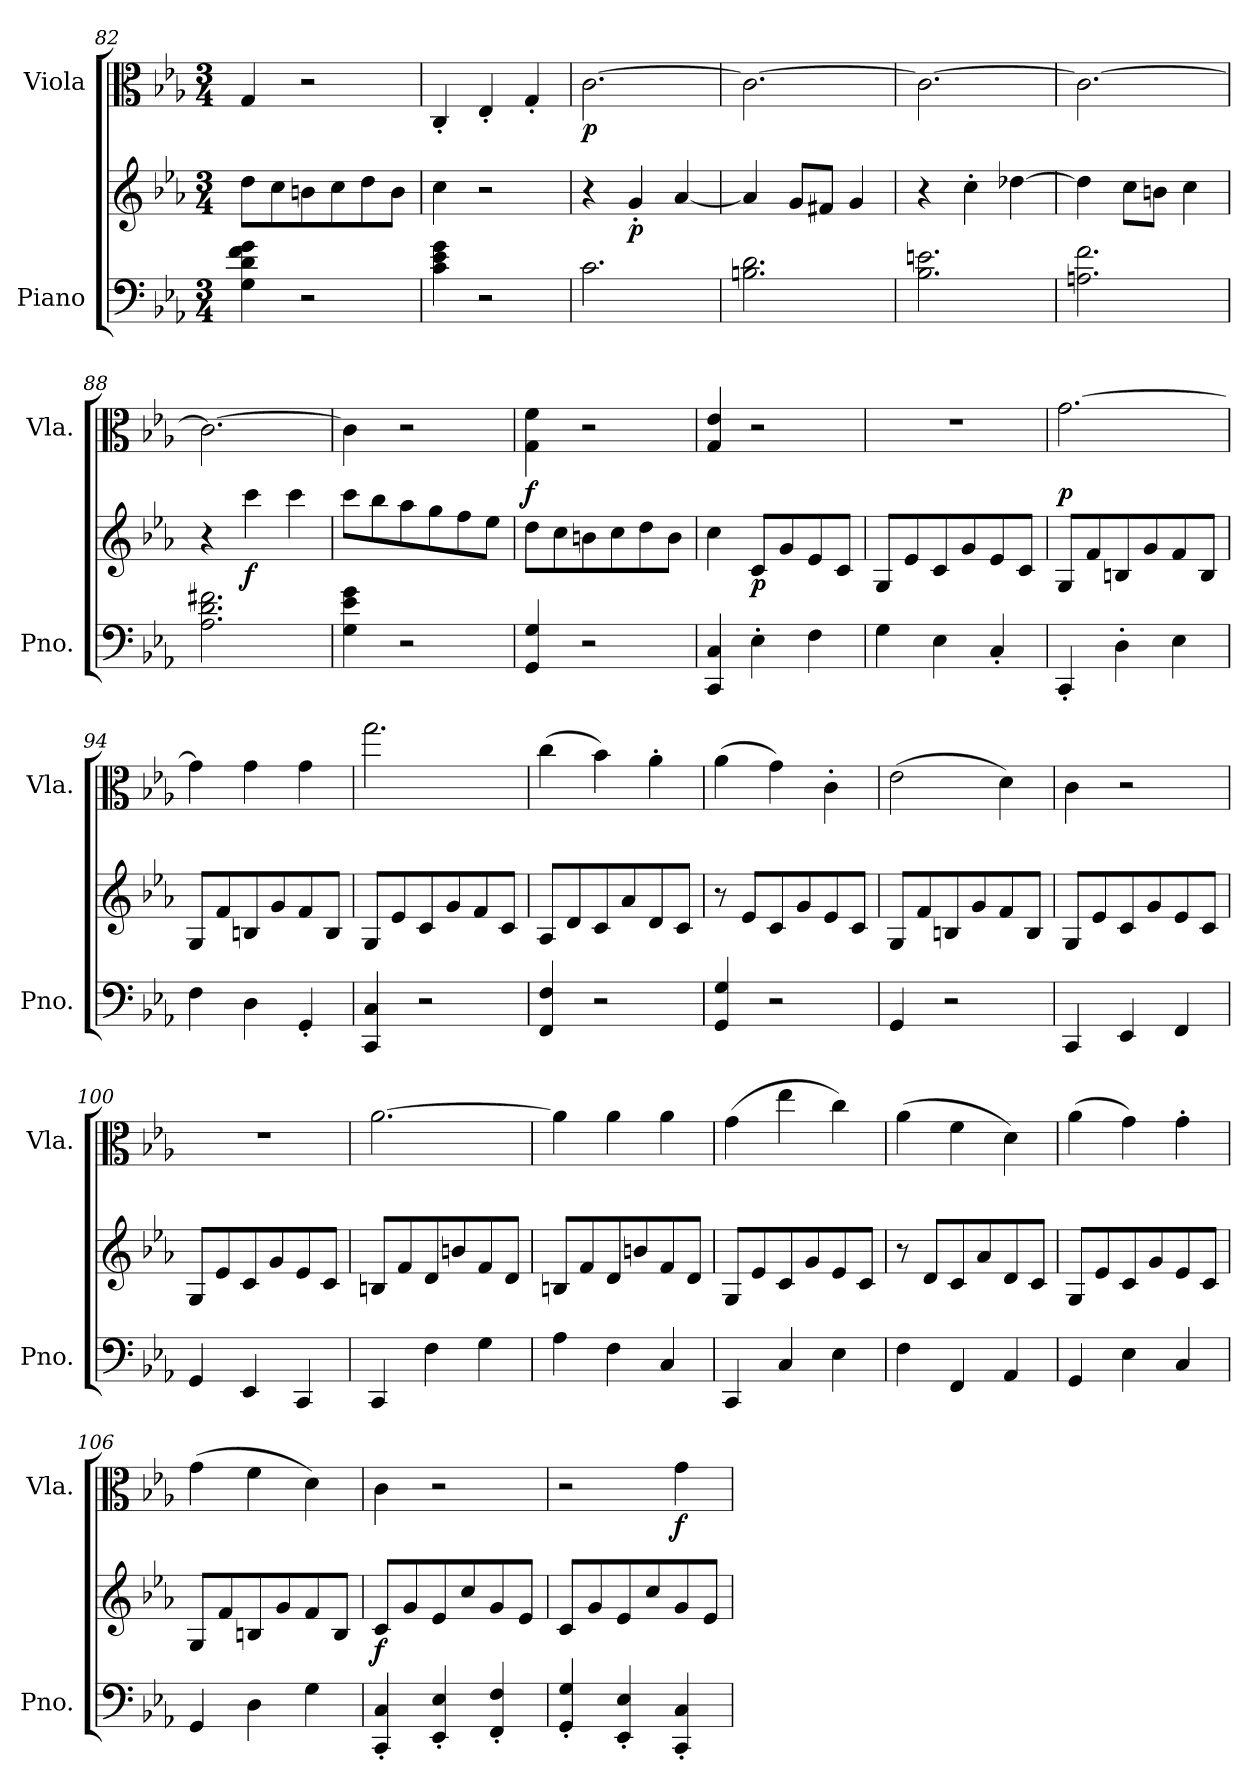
**kern	**kern	**dynam	**kern	**dynam
*part2	*part2	*part2	*part1	*part1
*staff3	*staff2	*staff2/3	*staff1	*staff1
*I"Piano	*	*	*I"Viola	*
*I'Pno.	*	*	*I'Vla.	*
*clefF4	*clefG2	*	*clefC3	*
*k[b-e-a-]	*k[b-e-a-]	*	*k[b-e-a-]	*
*M3/4	*M3/4	*	*M3/4	*
=82	=82	=82	=82	=82
4G\ 4d\ 4f\ 4g\	8dd\L	.	4G/	.
.	8cc\	.	.	.
2r	8bn\	.	2r	.
.	8cc\	.	.	.
.	8dd\	.	.	.
.	8b\J	.	.	.
=83	=83	=83	=83	=83
4c\ 4e-\ 4g\	4cc\	.	4C'/	.
2r	2r	.	4E-'/	.
.	.	.	4G'/	.
=84	=84	=84	=84	=84
!	!	!	!	!LO:DY:b
2.c\	4r	.	[2.c\	p
!	!	!LO:DY:b	!	!
.	4g'/	p	.	.
.	[4a-/	.	.	.
=85	=85	=85	=85	=85
2.Bn\ 2.d\	4a-/]	.	2.c\_	.
.	8g/L	.	.	.
.	8f#X/J	.	.	.
.	4g/	.	.	.
=86	=86	=86	=86	=86
2.B-\ 2.en\	4r	.	2.c\_	.
.	4cc'\	.	.	.
.	[4dd-X\	.	.	.
=87	=87	=87	=87	=87
2.An\ 2.f\	4dd-\]	.	2.c\_	.
.	8cc\L	.	.	.
.	8bn\J	.	.	.
.	4cc\	.	.	.
=88	=88	=88	=88	=88
2.A-\ 2.d\ 2.f#X\	4r	.	2.c\_	.
!	!	!LO:DY:b	!	!
.	4ccc\	f	.	.
.	4ccc\	.	.	.
!!LO:LB:g=z
=89	=89	=89	=89	=89
4G\ 4e-\ 4g\	8ccc\L	.	4c\]	.
.	8bb-\	.	.	.
2r	8aa-\	.	2r	.
.	8gg\	.	.	.
.	8ff\	.	.	.
.	8ee-\J	.	.	.
=90	=90	=90	=90	=90
!	!	!	!	!LO:DY:b
4GG/ 4G/	8dd\L	.	4G\ 4f\	f
.	8cc\	.	.	.
2r	8bn\	.	2r	.
.	8cc\	.	.	.
.	8dd\	.	.	.
.	8b\J	.	.	.
=91	=91	=91	=91	=91
4CC/ 4C/	4cc\	.	4G/ 4e-/	.
!	!	!LO:DY:b	!	!
4E-'\	8c/L	p	2r	.
.	8g/	.	.	.
4F\	8e-/	.	.	.
.	8c/J	.	.	.
=92	=92	=92	=92	=92
4G\	8G/L	.	2.r	.
.	8e-/	.	.	.
4E-\	8c/	.	.	.
.	8g/	.	.	.
4C'/	8e-/	.	.	.
.	8c/J	.	.	.
=93	=93	=93	=93	=93
!	!	!	!	!LO:DY:b
4CC'/	8G/L	.	[2.g\	p
.	8f/	.	.	.
4D'\	8Bn/	.	.	.
.	8g/	.	.	.
4E-\	8f/	.	.	.
.	8B/J	.	.	.
=94	=94	=94	=94	=94
4F\	8G/L	.	4g\]	.
.	8f/	.	.	.
4D\	8Bn/	.	4g\	.
.	8g/	.	.	.
4GG'/	8f/	.	4g\	.
.	8B/J	.	.	.
!!LO:LB:g=z
=95	=95	=95	=95	=95
4CC/ 4C/	8G/L	.	2.gg\	.
.	8e-/	.	.	.
2r	8c/	.	.	.
.	8g/	.	.	.
.	8f/	.	.	.
.	8c/J	.	.	.
=96	=96	=96	=96	=96
4FF/ 4F/	8A-/L	.	(>4cc\	.
.	8d/	.	.	.
2r	8c/	.	4b-\)	.
.	8a-/	.	.	.
.	8d/	.	4a-'\	.
.	8c/J	.	.	.
=97	=97	=97	=97	=97
4GG/ 4G/	8r	.	(>4a-\	.
.	8e-/L	.	.	.
2r	8c/	.	4g\)	.
.	8g/	.	.	.
.	8e-/	.	4c'\	.
.	8c/J	.	.	.
=98	=98	=98	=98	=98
4GG/	8G/L	.	(>2e-\	.
.	8f/	.	.	.
2r	8Bn/	.	.	.
.	8g/	.	.	.
.	8f/	.	4d\)	.
.	8B/J	.	.	.
=99	=99	=99	=99	=99
4CC/	8G/L	.	4c\	.
.	8e-/	.	.	.
4EE-/	8c/	.	2r	.
.	8g/	.	.	.
4FF/	8e-/	.	.	.
.	8c/J	.	.	.
=100	=100	=100	=100	=100
4GG/	8G/L	.	2.r	.
.	8e-/	.	.	.
4EE-/	8c/	.	.	.
.	8g/	.	.	.
4CC/	8e-/	.	.	.
.	8c/J	.	.	.
!!LO:LB:g=z
=101	=101	=101	=101	=101
4CC/	8Bn/L	.	[2.a-\	.
.	8f/	.	.	.
4F\	8d/	.	.	.
.	8bn/	.	.	.
4G\	8f/	.	.	.
.	8d/J	.	.	.
=102	=102	=102	=102	=102
4A-\	8Bn/L	.	4a-\]	.
.	8f/	.	.	.
4F\	8d/	.	4a-\	.
.	8bn/	.	.	.
4C/	8f/	.	4a-\	.
.	8d/J	.	.	.
=103	=103	=103	=103	=103
4CC/	8G/L	.	(>4g\	.
.	8e-/	.	.	.
4C/	8c/	.	4ee-\	.
.	8g/	.	.	.
4E-\	8e-/	.	4cc\)	.
.	8c/J	.	.	.
=104	=104	=104	=104	=104
4F\	8r	.	(>4a-\	.
.	8d/L	.	.	.
4FF/	8c/	.	4f\	.
.	8a-/	.	.	.
4AA-/	8d/	.	4d\)	.
.	8c/J	.	.	.
=105	=105	=105	=105	=105
4GG/	8G/L	.	(>4a-\	.
.	8e-/	.	.	.
4E-\	8c/	.	4g\)	.
.	8g/	.	.	.
4C/	8e-/	.	4g'\	.
.	8c/J	.	.	.
=106	=106	=106	=106	=106
4GG/	8G/L	.	(>4g\	.
.	8f/	.	.	.
4D\	8Bn/	.	4f\	.
.	8g/	.	.	.
4G\	8f/	.	4d\)	.
.	8B/J	.	.	.
!!LO:PB:g=z
=107	=107	=107	=107	=107
!	!	!LO:DY:b	!	!
4CC/' 4C/'	8c/L	f	4c\	.
.	8g/	.	.	.
4EE-/' 4E-/'	8e-/	.	2r	.
.	8cc/	.	.	.
4FF/' 4F/'	8g/	.	.	.
.	8e-/J	.	.	.
=108	=108	=108	=108	=108
4GG/' 4G/'	8c/L	.	2r	.
.	8g/	.	.	.
4EE-/' 4E-/'	8e-/	.	.	.
.	8cc/	.	.	.
!	!	!	!	!LO:DY:b
4CC/' 4C/'	8g/	.	4g\	f
.	8e-/J	.	.	.
=	=	=	=	=
*-	*-	*-	*-	*-
